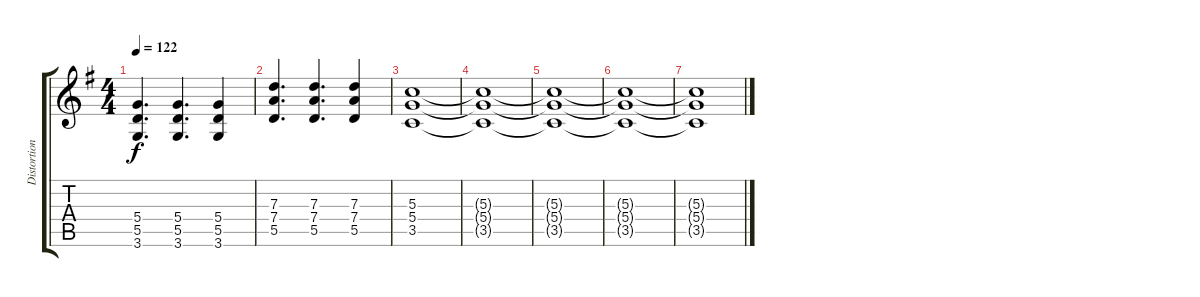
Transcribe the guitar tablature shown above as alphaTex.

\track ("Distortion guitar" "Distortion") {instrument distortionguitar}
\staff {score tabs}
\tuning (E4 B3 G3 D3 A2 E2) {hide}
\ts (4 4)
\tempo 122
\clef g2
\ks g
(5.4 5.5 3.6).4{d dy f} (5.4 5.5 3.6).4{d} (5.4 5.5 3.6).4 |
(7.3 7.4 5.5).4{d} (7.3 7.4 5.5).4{d} (7.3 7.4 5.5).4 |
(5.3 5.4 3.5).1 |
(5.3{t} 5.4{t} 3.5{t}).1 |
(5.3{t} 5.4{t} 3.5{t}).1 |
(5.3{t} 5.4{t} 3.5{t}).1 |
(5.3{t} 5.4{t} 3.5{t}).1
